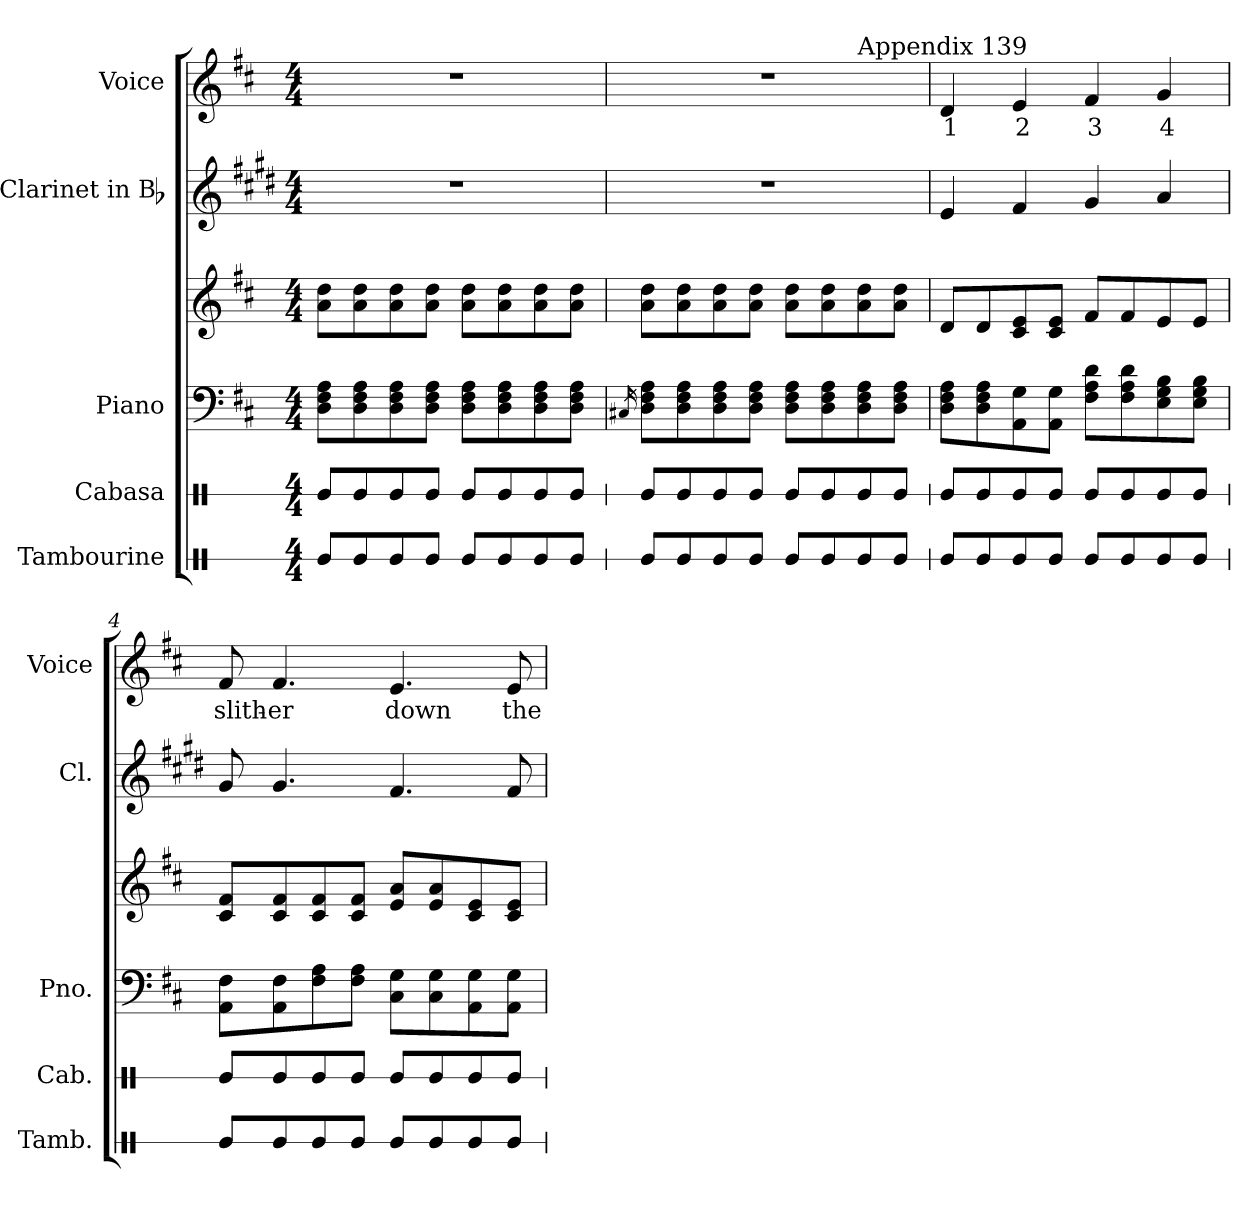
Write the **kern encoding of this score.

**kern	**kern	**kern	**kern	**kern	**kern	**text
*part5	*part4	*part3	*part3	*part2	*part1	*part1
*staff6	*staff5	*staff4	*staff3	*staff2	*staff1	*staff1
*I"Tambourine	*I"Cabasa	*I"Piano	*	*I"Clarinet in Bb	*I"Voice	*
*I'Tamb.	*I'Cab.	*I'Pno.	*	*I'Cl.	*I'Voice	*
!!LO:PB:g=z
*stria1	*stria1	*	*	*	*	*
*clefX	*clefX	*clefF4	*clefG2	*clefG2	*clefG2	*
*	*	*	*	*ITrd1c2	*	*
*k[]	*k[]	*k[f#c#]	*k[f#c#]	*k[f#c#]	*k[f#c#]	*
*C:	*C:	*D:	*D:	*D:	*D:	*
*M4/4	*M4/4	*M4/4	*M4/4	*M4/4	*M4/4	*
*MM96	*MM96	*MM96	*MM96	*MM96	*MM96	*
=1	=1	=1	=1	=1	=1	=1
8Rei/L	8Rei/L	8Di\ 8F#i 8AiL	8ai\ 8ddiL	1r	1r	.
8Rei/	8Rei/	8Di\ 8F#i 8Ai	8ai\ 8ddi	.	.	.
8Rei/	8Rei/	8Di\ 8F#i 8Ai	8ai\ 8ddi	.	.	.
8Rei/J	8Rei/J	8Di\ 8F#i 8AiJ	8ai\ 8ddiJ	.	.	.
8Rei/L	8Rei/L	8Di\ 8F#i 8AiL	8ai\ 8ddiL	.	.	.
8Rei/	8Rei/	8Di\ 8F#i 8Ai	8ai\ 8ddi	.	.	.
8Rei/	8Rei/	8Di\ 8F#i 8Ai	8ai\ 8ddi	.	.	.
8Rei/J	8Rei/J	8Di\ 8F#i 8AiJ	8ai\ 8ddiJ	.	.	.
=2	=2	=2	=2	=2	=2	=2
.	.	16qC#Xi/	.	.	.	.
*	*	*	*	*	*^	*
8Rei/L	8Rei/L	8Di\ 8F#i 8AiL	8ai\ 8ddiL	1r	1r	2.ryy	.
8Rei/	8Rei/	8Di\ 8F#i 8Ai	8ai\ 8ddi	.	.	.	.
8Rei/	8Rei/	8Di\ 8F#i 8Ai	8ai\ 8ddi	.	.	.	.
8Rei/J	8Rei/J	8Di\ 8F#i 8AiJ	8ai\ 8ddiJ	.	.	.	.
8Rei/L	8Rei/L	8Di\ 8F#i 8AiL	8ai\ 8ddiL	.	.	.	.
8Rei/	8Rei/	8Di\ 8F#i 8Ai	8ai\ 8ddi	.	.	.	.
!	!	!	!	!	!	!LO:TX:a:t=Appendix 139	!
8Rei/	8Rei/	8Di\ 8F#i 8Ai	8ai\ 8ddi	.	.	4ryy	.
8Rei/J	8Rei/J	8Di\ 8F#i 8AiJ	8ai\ 8ddiJ	.	.	.	.
*	*	*	*	*	*v	*v	*
=3	=3	=3	=3	=3	=3	=3
*	*	*	*	*	*^	*
!	!	!	!	!	!LO:TX:a:t=Right side	!	!
!	!	!	!	!	!	!	!LO:LY:b:color=#000000
*	*	*	*	*	*v	*v	*
8Rei/L	8Rei/L	8Di\ 8F#i 8AiL	8di/L	4di/	4di/	1
8Rei/	8Rei/	8Di\ 8F#i 8Ai	8di/	.	.	.
!	!	!	!	!	!	!LO:LY:b:color=#000000
8Rei/	8Rei/	8AAi\ 8Gi	8c#i/ 8ei	4ei/	4ei/	2
8Rei/J	8Rei/J	8AAi\ 8GiJ	8c#i/ 8eiJ	.	.	.
!	!	!	!	!	!	!LO:LY:b:color=#000000
8Rei/L	8Rei/L	8F#i\ 8Ai 8diL	8f#i/L	4f#i/	4f#i/	3
8Rei/	8Rei/	8F#i\ 8Ai 8di	8f#i/	.	.	.
!	!	!	!	!	!	!LO:LY:b:color=#000000
8Rei/	8Rei/	8Ei\ 8Gi 8Bi	8ei/	4gi/	4gi/	4
8Rei/J	8Rei/J	8Ei\ 8Gi 8BiJ	8ei/J	.	.	.
=4	=4	=4	=4	=4	=4	=4
!	!	!	!	!	!	!LO:LY:b:color=#000000
8Rei/L	8Rei/L	8AAi\ 8F#iL	8c#i/ 8f#iL	8f#i/	8f#i/	slith-
!	!	!	!	!	!	!LO:LY:b:color=#000000
8Rei/	8Rei/	8AAi\ 8F#i	8c#i/ 8f#i	4.f#i/	4.f#i/	-er
8Rei/	8Rei/	8F#i\ 8Ai	8c#i/ 8f#i	.	.	.
8Rei/J	8Rei/J	8F#i\ 8AiJ	8c#i/ 8f#iJ	.	.	.
!	!	!	!	!	!	!LO:LY:b:color=#000000
8Rei/L	8Rei/L	8C#i\ 8GiL	8ei/ 8aiL	4.ei/	4.ei/	down
8Rei/	8Rei/	8C#i\ 8Gi	8ei/ 8ai	.	.	.
8Rei/	8Rei/	8AAi\ 8Gi	8c#i/ 8ei	.	.	.
!	!	!	!	!	!	!LO:LY:b:color=#000000
8Rei/J	8Rei/J	8AAi\ 8GiJ	8c#i/ 8eiJ	8ei/	8ei/	the
=	=	=	=	=	=	=
*-	*-	*-	*-	*-	*-	*-
